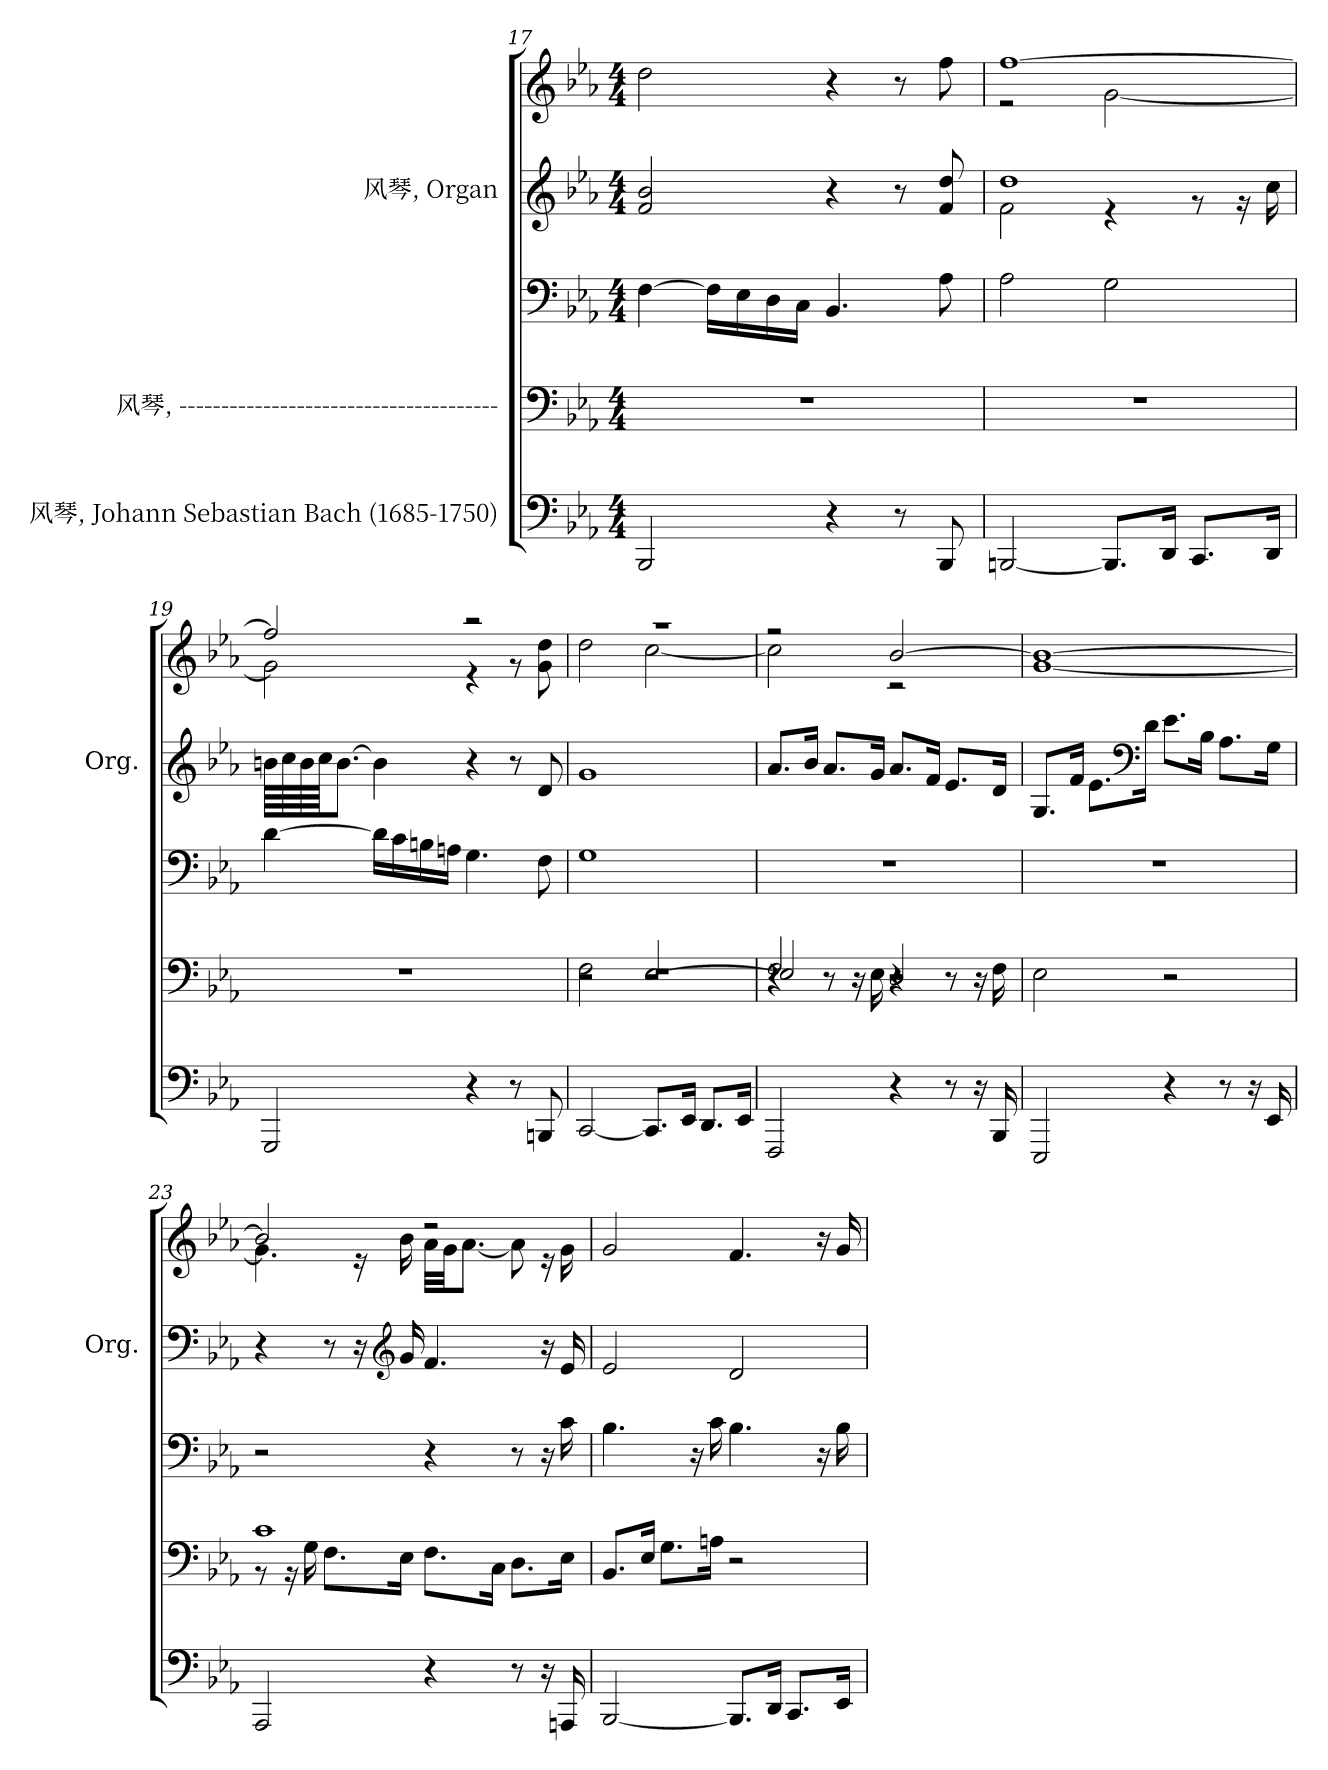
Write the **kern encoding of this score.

**kern	**kern	**kern	**kern	**kern
*part3	*part2	*part2	*part1	*part1
*staff5	*staff4	*staff3	*staff2	*staff1
*I"风琴, Johann Sebastian Bach   (1685-1750)	*I"风琴, --------------------------------------	*	*I"风琴, Organ	*
*	*	*	*I'Org.	*
!!LO:PB:g=z
*clefF4	*clefF4	*clefF4	*clefG2	*clefG2
*k[b-e-a-]	*k[b-e-a-]	*k[b-e-a-]	*k[b-e-a-]	*k[b-e-a-]
*M4/4	*M4/4	*M4/4	*M4/4	*M4/4
*MM87	*MM87	*MM87	*MM87	*MM87
=17	=17	=17	=17	=17
2BBB-/	1r	[4F\	2f/ 2b-/	2dd\
.	.	16F\LL]	.	.
.	.	16E-\	.	.
.	.	16D\	.	.
.	.	16C\JJ	.	.
4r	.	4.BB-/	4r	4r
8r	.	.	8r	8r
8BBB-/	.	8A-\	8f/ 8dd/	8ff\
=18	=18	=18	=18	=18
*	*	*	*	*MM100
*	*	*	*^	*^
[2BBBn/	1r	2A-\	1dd	2f\	[1ff	2r
8.BBB/L]	.	2G\	.	4r	.	[2g\
16DD/Jk	.	.	.	.	.	.
8.CC/L	.	.	.	8r	.	.
.	.	.	.	16r	.	.
16DD/Jk	.	.	.	16cc\	.	.
*	*	*	*v	*v	*	*
=19	=19	=19	=19	=19	=19
2GGG/	1r	[4d\	64bn\LLLL	2ff/]	2g\]
.	.	.	64cc\	.	.
.	.	.	64b\	.	.
.	.	.	64cc\JJJ	.	.
.	.	.	[8.b\J	.	.
.	.	16d\LL]	4b\]	.	.
.	.	16c\	.	.	.
.	.	16Bn\	.	.	.
.	.	16An\JJ	.	.	.
4r	.	4.G\	4r	2r	4r
8r	.	.	8r	.	8r
8BBBn/	.	8F\	8d/	.	8g\ 8dd\
=20	=20	=20	=20	=20	=20
*	*^	*	*	*	*
*	*	*^	*	*	*	*
[2CC/	1r	2F\	2r	1G	1g	1r	2dd\
8.CC/L]	.	2r	[2E-/	.	.	.	[2cc\
16EE-/Jk	.	.	.	.	.	.	.
8.DD/L	.	.	.	.	.	.	.
16EE-/Jk	.	.	.	.	.	.	.
!!LO:LB:g=z	!!
=21	=21	=21	=21	=21	=21	=21	=21
2FFF/	2F/	4r	2E-/]	1r	8.a-/L	2r	2cc\]
.	.	.	.	.	16b-/Jk	.	.
.	.	8r	.	.	8.a-/L	.	.
.	.	16r	.	.	.	.	.
.	.	16E-\	.	.	16g/Jk	.	.
4r	2r	4r	2D/	.	8.a-/L	[2b-/	2r
.	.	.	.	.	16f/Jk	.	.
8r	.	8r	.	.	8.e-/L	.	.
16r	.	16r	.	.	.	.	.
16BBB-/	.	16F\	.	.	16d/Jk	.	.
*	*v	*v	*v	*	*	*	*
=22	=22	=22	=22	=22	=22
2EEE-/	2E-\	1r	8.G/L	1b-_	[1g
.	.	.	16f/Jk	.	.
.	.	.	8.e-\L	.	.
*	*	*	*clefF4	*	*
.	.	.	16d\Jk	.	.
4r	2r	.	8.e-\L	.	.
.	.	.	16B-\Jk	.	.
8r	.	.	8.A-\L	.	.
16r	.	.	.	.	.
16EE-/	.	.	16G\Jk	.	.
=23	=23	=23	=23	=23	=23
*	*^	*	*	*	*
2AAA-/	1c	8r	2r	4r	2b-/]	4.g\]
.	.	16r	.	.	.	.
.	.	16G\	.	.	.	.
.	.	8.F\L	.	8r	.	.
.	.	.	.	16r	.	16r
*	*	*	*	*clefG2	*	*
.	.	16E-\Jk	.	16g/	.	16b-\
4r	.	8.F\L	4r	4.f/	2r	32a-\LLL
.	.	.	.	.	.	32g\JJ
.	.	.	.	.	.	[8.a-\J
.	.	16C\Jk	.	.	.	.
8r	.	8.D\L	8r	.	.	8a-\]
16r	.	.	16r	16r	.	16r
16AAAn/	.	16E-\Jk	16c\	16e-/	.	16g\
*	*v	*v	*	*	*v	*v
!!LO:PB:g=z
=24	=24	=24	=24	=24
[2BBB-/	8.BB-/L	4.B-\	2e-/	2g/
.	16E-/Jk	.	.	.
.	8.G\L	.	.	.
.	.	16r	.	.
.	16An\Jk	16c\	.	.
8.BBB-/L]	2r	4.B-\	2d/	4.f/
16DD/Jk	.	.	.	.
8.CC/L	.	.	.	.
.	.	16r	.	16r
16EE-/Jk	.	16B-\	.	16g/
=	=	=	=	=
*-	*-	*-	*-	*-
